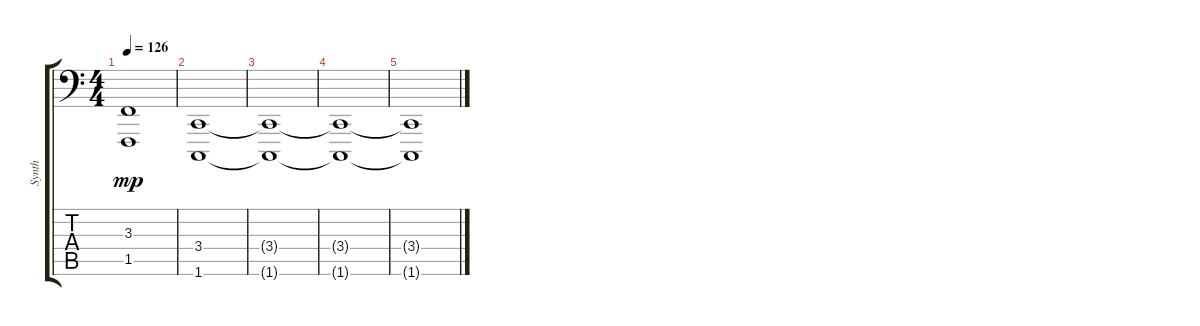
\track ("Synth" "Synth") {instrument lead2sawtooth}
\staff {score tabs}
\tuning (C3 G2 D2 A1 E1 B0) {hide}
\ts (4 4)
\tempo 126
\clef f4
\ks c
(3.3{t} 1.5{t}).1{dy mp} |
(3.4 1.6).1{volume 8} |
(3.4{t} 1.6{t}).1 |
(3.4{t} 1.6{t}).1{volume 1} |
(3.4{t} 1.6{t}).1
